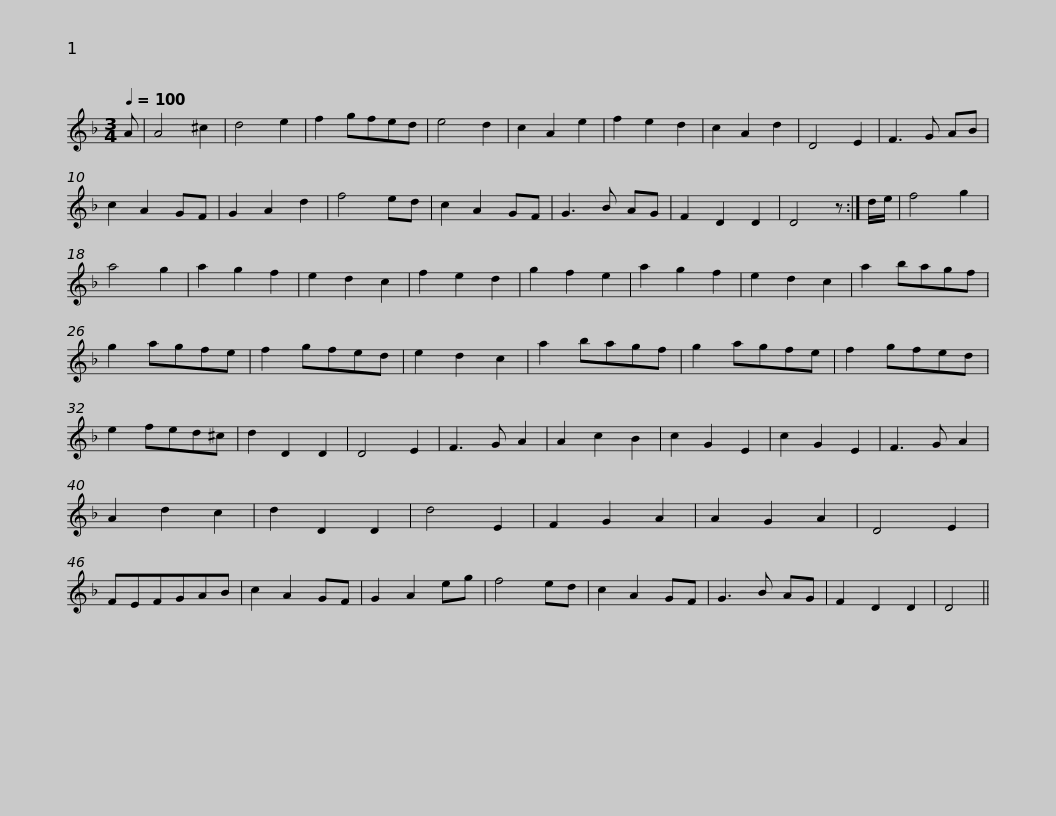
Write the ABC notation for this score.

X:1
L:1/8
Q:1/4=100
M:3/4
I:linebreak $
K:Dmin
V:1 treble
V:1
 A | A4 ^c2 | d4 e2 | f2 gfed | e4 d2 | %5
 c2 A2 e2 | f2 e2 d2 | c2 A2 d2 | D4 E2 | F3 G AB | %10
 c2 A2 GF | G2 A2 d2 | f4 ed |$ c2 A2 GF | G3 B AG | %15
 F2 D2 D2 | D4 z :| d/e/ | f4 g2 | a4 g2 | %20
 a2 g2 f2 | e2 d2 c2 | f2 e2 d2 | g2 f2 e2 | a2 g2 f2 | %25
 e2 d2 c2 |$ a2 bagf | g2 agfe | f2 gfed | e2 d2 c2 | %30
 a2 bagf | g2 agfe | f2 gfed | e2 fed^c | d2 D2 D2 |$ %35
 D4 E2 | F3 G A2 | A2 c2 B2 | c2 G2 E2 | c2 G2 E2 | %40
 F3 G A2 | A2 d2 c2 | d2 D2 D2 | d4 E2 | F2 G2 A2 | %45
 A2 G2 A2 | D4 E2 | FEFGAB |$ c2 A2 GF | G2 A2 eg | %50
 f4 ed | c2 A2 GF | G3 B AG | F2 D2 D2 | D4 || %55
